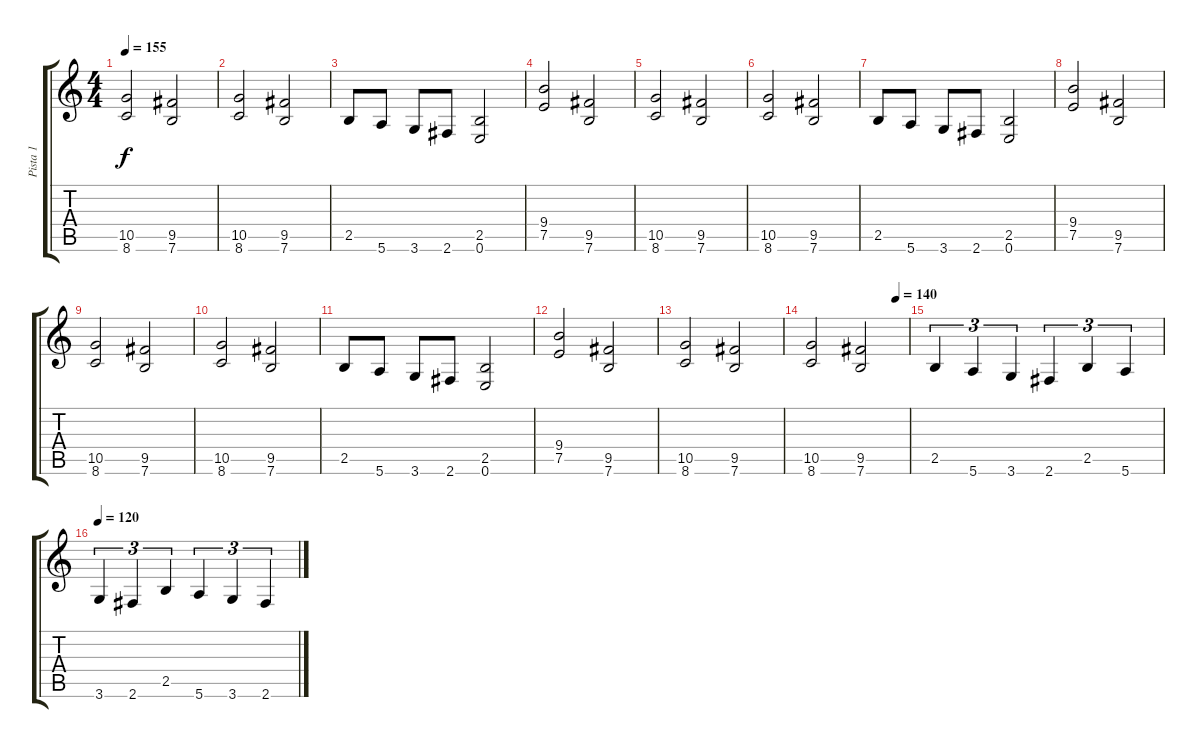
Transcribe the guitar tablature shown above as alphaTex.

\track ("Pista 1" "Pista 1") {instrument distortionguitar}
\staff {score tabs}
\tuning (E4 B3 G3 D3 A2 E2) {hide}
\ts (4 4)
\tempo 155
\clef g2
\ks c
(10.5 8.6).2{dy f} (9.5 7.6).2 |
(10.5 8.6).2 (9.5 7.6).2 |
2.5.8 5.6.8 3.6.8 2.6.8 (2.5 0.6).2 |
(9.4 7.5).2 (9.5 7.6).2 |
(10.5 8.6).2 (9.5 7.6).2 |
(10.5 8.6).2 (9.5 7.6).2 |
2.5.8 5.6.8 3.6.8 2.6.8 (2.5 0.6).2 |
(9.4 7.5).2 (9.5 7.6).2 |
(10.5 8.6).2 (9.5 7.6).2 |
(10.5 8.6).2 (9.5 7.6).2 |
2.5.8 5.6.8 3.6.8 2.6.8 (2.5 0.6).2 |
(9.4 7.5).2 (9.5 7.6).2 |
(10.5 8.6).2 (9.5 7.6).2 |
\tempo (140 0.875)
(10.5 8.6).2 (9.5 7.6).2 |
2.5.4{tu (3 2)} 5.6.4{tu (3 2)} 3.6.4{tu (3 2)} 2.6.4{tu (3 2)} 2.5.4{tu (3 2)} 5.6.4{tu (3 2)} |
\tempo 120
3.6.4{tu (3 2)} 2.6.4{tu (3 2)} 2.5.4{tu (3 2)} 5.6.4{tu (3 2)} 3.6.4{tu (3 2)} 2.6.4{tu (3 2)}
